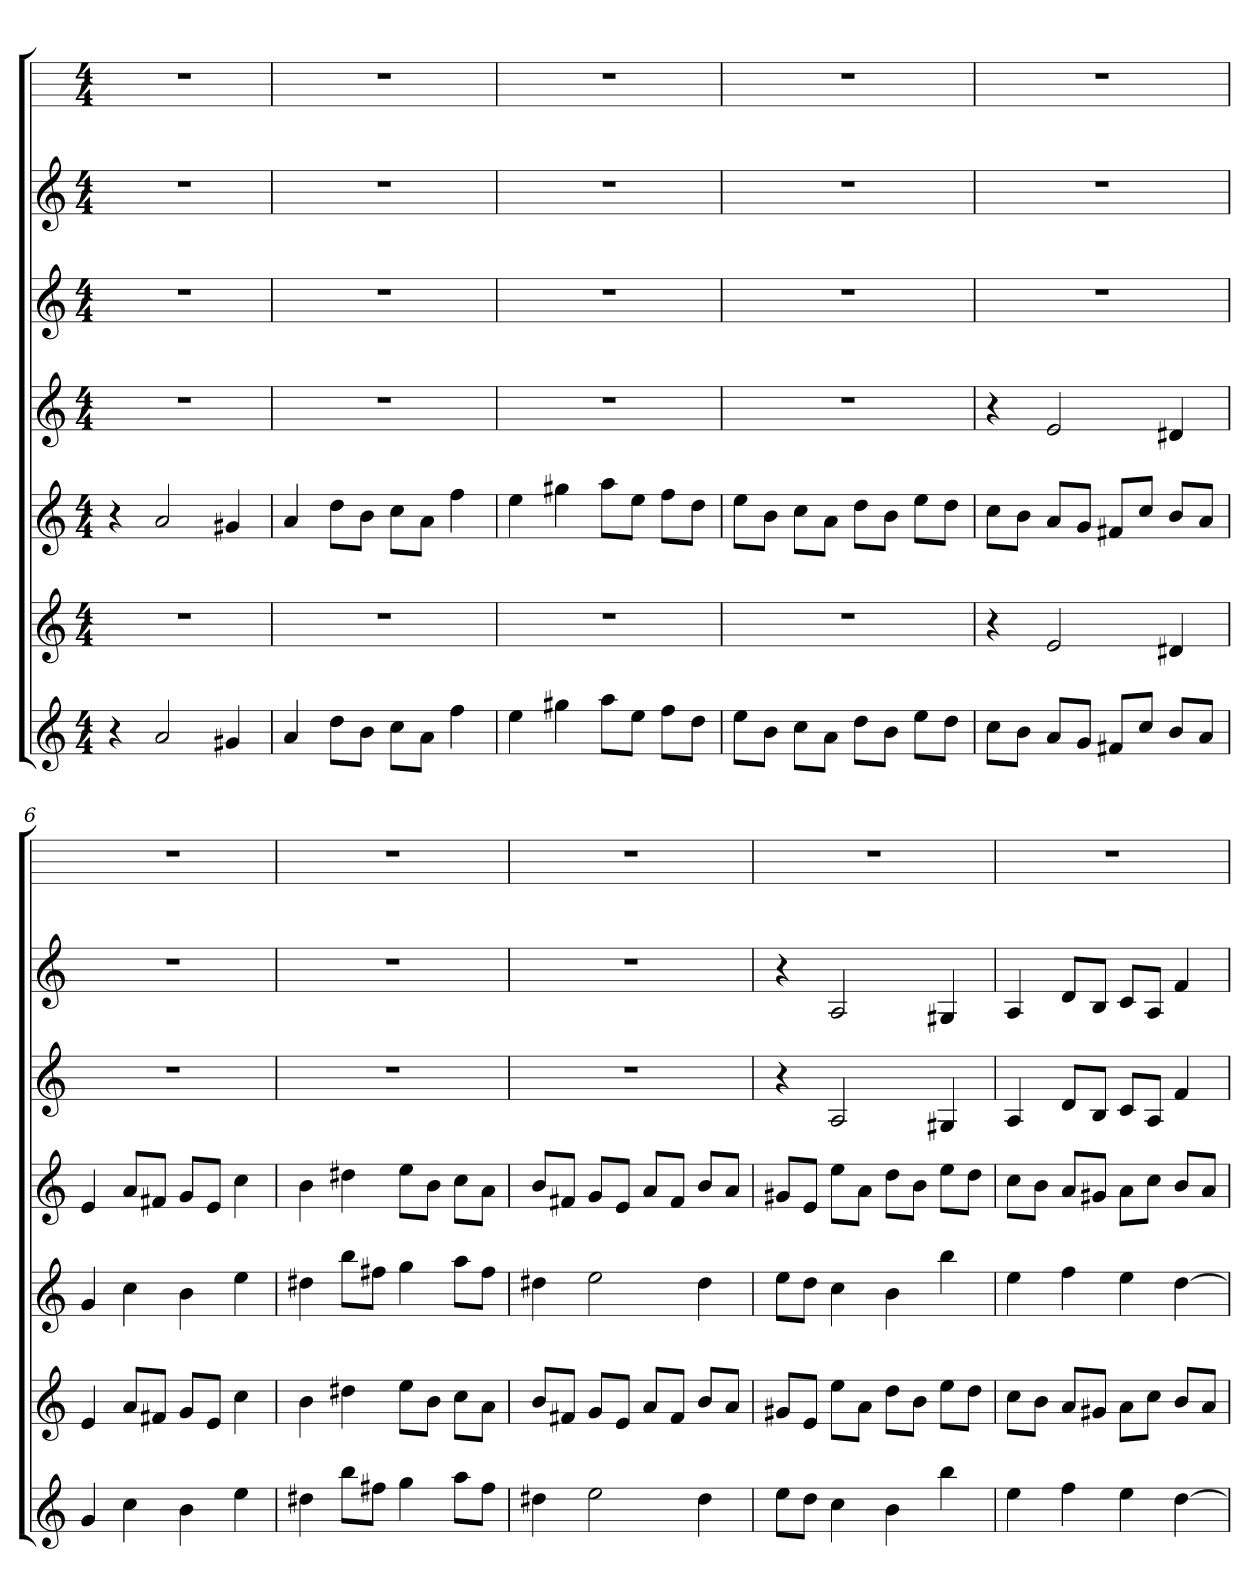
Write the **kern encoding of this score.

**kern	**kern	**kern	**kern	**kern	**kern	**kern
*part7	*part6	*part5	*part4	*part3	*part2	*part1
*staff7	*staff6	*staff5	*staff4	*staff3	*staff2	*staff1
*k[]	*k[]	*k[]	*k[]	*k[]	*k[]	*k[]
*a:	*a:	*a:	*a:	*a:	*a:	*a:
*M4/4	*M4/4	*M4/4	*M4/4	*M4/4	*M4/4	*M4/4
=1	=1	=1	=1	=1	=1	=1
4r	1r	4r	1r	1r	1r	1r
2a	.	2a	.	.	.	.
4g#X	.	4g#X	.	.	.	.
=2	=2	=2	=2	=2	=2	=2
4a	1r	4a	1r	1r	1r	1r
8ddL	.	8ddL	.	.	.	.
8bJ	.	8bJ	.	.	.	.
8ccL	.	8ccL	.	.	.	.
8aJ	.	8aJ	.	.	.	.
4ff	.	4ff	.	.	.	.
=3	=3	=3	=3	=3	=3	=3
4ee	1r	4ee	1r	1r	1r	1r
4gg#X	.	4gg#X	.	.	.	.
8aaL	.	8aaL	.	.	.	.
8eeJ	.	8eeJ	.	.	.	.
8ffL	.	8ffL	.	.	.	.
8ddJ	.	8ddJ	.	.	.	.
=4	=4	=4	=4	=4	=4	=4
8eeL	1r	8eeL	1r	1r	1r	1r
8bJ	.	8bJ	.	.	.	.
8ccL	.	8ccL	.	.	.	.
8aJ	.	8aJ	.	.	.	.
8ddL	.	8ddL	.	.	.	.
8bJ	.	8bJ	.	.	.	.
8eeL	.	8eeL	.	.	.	.
8ddJ	.	8ddJ	.	.	.	.
=5	=5	=5	=5	=5	=5	=5
8ccL	4r	8ccL	4r	1r	1r	1r
8bJ	.	8bJ	.	.	.	.
8aL	2e	8aL	2e	.	.	.
8gJ	.	8gJ	.	.	.	.
8f#XL	.	8f#XL	.	.	.	.
8ccJ	.	8ccJ	.	.	.	.
8bL	4d#X	8bL	4d#X	.	.	.
8aJ	.	8aJ	.	.	.	.
=6	=6	=6	=6	=6	=6	=6
4g	4e	4g	4e	1r	1r	1r
4cc	8aL	4cc	8aL	.	.	.
.	8f#XJ	.	8f#XJ	.	.	.
4b	8gL	4b	8gL	.	.	.
.	8eJ	.	8eJ	.	.	.
4ee	4cc	4ee	4cc	.	.	.
=7	=7	=7	=7	=7	=7	=7
4dd#X	4b	4dd#X	4b	1r	1r	1r
8bbL	4dd#X	8bbL	4dd#X	.	.	.
8ff#XJ	.	8ff#XJ	.	.	.	.
4gg	8eeL	4gg	8eeL	.	.	.
.	8bJ	.	8bJ	.	.	.
8aaL	8ccL	8aaL	8ccL	.	.	.
8ff#J	8aJ	8ff#J	8aJ	.	.	.
=8	=8	=8	=8	=8	=8	=8
4dd#X	8bL	4dd#X	8bL	1r	1r	1r
.	8f#XJ	.	8f#XJ	.	.	.
2ee	8gL	2ee	8gL	.	.	.
.	8eJ	.	8eJ	.	.	.
.	8aL	.	8aL	.	.	.
.	8f#J	.	8f#J	.	.	.
4dd#	8bL	4dd#	8bL	.	.	.
.	8aJ	.	8aJ	.	.	.
=9	=9	=9	=9	=9	=9	=9
8eeL	8g#XL	8eeL	8g#XL	4r	4r	1r
8ddJ	8eJ	8ddJ	8eJ	.	.	.
4cc	8eeL	4cc	8eeL	2A	2A	.
.	8aJ	.	8aJ	.	.	.
4b	8ddL	4b	8ddL	.	.	.
.	8bJ	.	8bJ	.	.	.
4bb	8eeL	4bb	8eeL	4G#X	4G#X	.
.	8ddJ	.	8ddJ	.	.	.
=10	=10	=10	=10	=10	=10	=10
4ee	8ccL	4ee	8ccL	4A	4A	1r
.	8bJ	.	8bJ	.	.	.
4ff	8aL	4ff	8aL	8dL	8dL	.
.	8g#XJ	.	8g#XJ	8BJ	8BJ	.
4ee	8aL	4ee	8aL	8cL	8cL	.
.	8ccJ	.	8ccJ	8AJ	8AJ	.
[4dd	8bL	[4dd	8bL	4f	4f	.
.	8aJ	.	8aJ	.	.	.
=	=	=	=	=	=	=
*-	*-	*-	*-	*-	*-	*-
